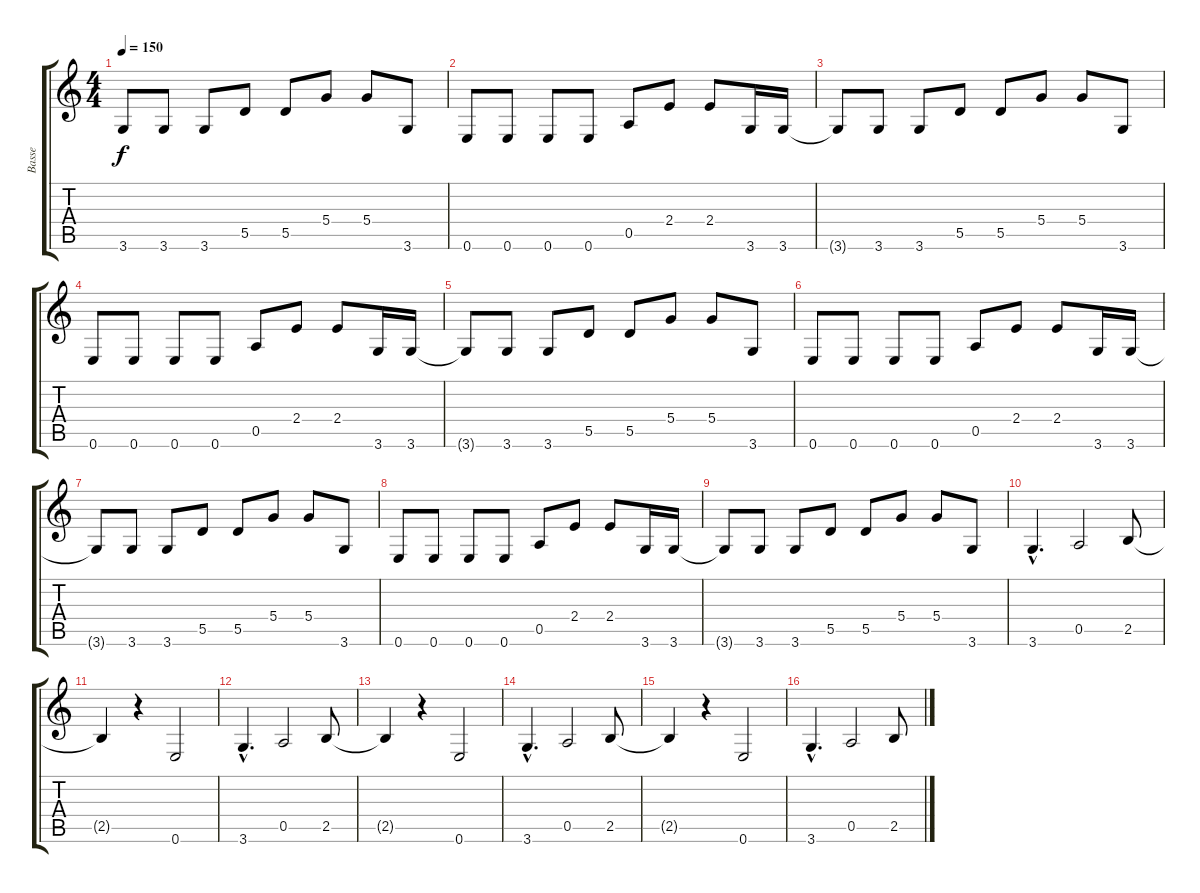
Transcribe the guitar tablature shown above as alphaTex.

\track ("Basse" "Basse") {instrument electricbassfinger}
\staff {score tabs}
\tuning (E4 B3 G3 D3 A2 E2) {hide}
\ts (4 4)
\tempo 150
\clef g2
\ks c
3.6{t}.8{dy f} 3.6.8 3.6.8 5.5.8 5.5.8 5.4.8 5.4.8 3.6.8 |
0.6.8 0.6.8 0.6.8 0.6.8 0.5.8 2.4.8 2.4.8 3.6.16 3.6.16 |
3.6{t}.8 3.6.8 3.6.8 5.5.8 5.5.8 5.4.8 5.4.8 3.6.8 |
0.6.8 0.6.8 0.6.8 0.6.8 0.5.8 2.4.8 2.4.8 3.6.16 3.6.16 |
3.6{t}.8 3.6.8 3.6.8 5.5.8 5.5.8 5.4.8 5.4.8 3.6.8 |
0.6.8 0.6.8 0.6.8 0.6.8 0.5.8 2.4.8 2.4.8 3.6.16 3.6.16 |
3.6{t}.8 3.6.8 3.6.8 5.5.8 5.5.8 5.4.8 5.4.8 3.6.8 |
0.6.8 0.6.8 0.6.8 0.6.8 0.5.8 2.4.8 2.4.8 3.6.16 3.6.16 |
3.6{t}.8 3.6.8 3.6.8 5.5.8 5.5.8 5.4.8 5.4.8 3.6.8 |
3.6{hac}.4{d} 0.5.2 2.5.8 |
2.5{t}.4 r.4 0.6.2 |
3.6{hac}.4{d} 0.5.2 2.5.8 |
2.5{t}.4 r.4 0.6.2 |
3.6{hac}.4{d} 0.5.2 2.5.8 |
2.5{t}.4 r.4 0.6.2 |
3.6{hac}.4{d} 0.5.2 2.5.8
